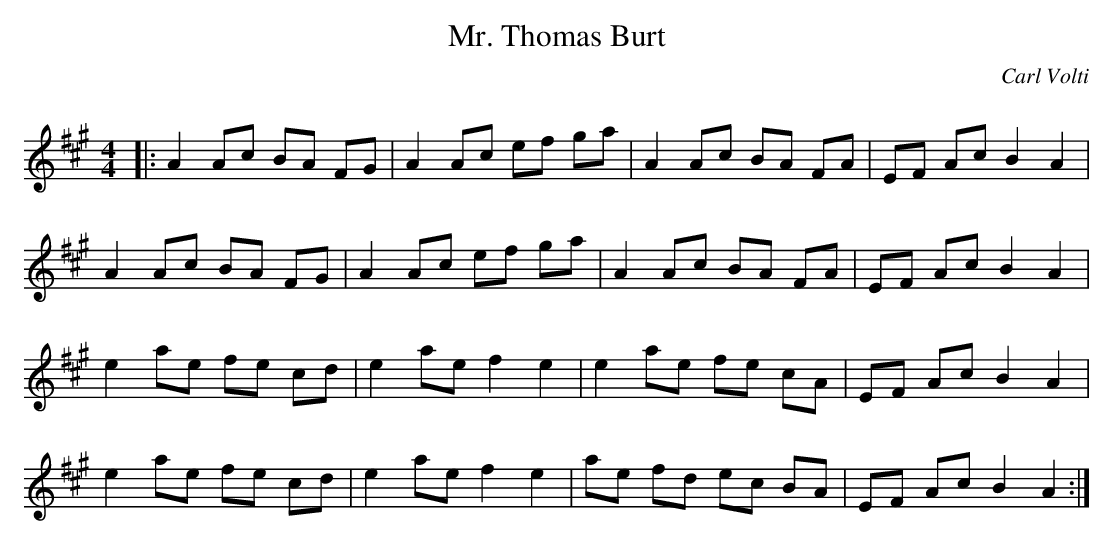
X:1
T: Mr. Thomas Burt
C:Carl Volti
Q: 232
K:A
M:4/4
L:1/8
|:A2 Ac BA FG|A2 Ac ef ga|A2 Ac BA FA|EF Ac B2 A2|
A2 Ac BA FG|A2 Ac ef ga|A2 Ac BA FA|EF Ac B2 A2|
e2 ae fe cd|e2 ae f2 e2|e2 ae fe cA|EF Ac B2 A2|
e2 ae fe cd|e2 ae f2 e2|ae fd ec BA|EF Ac B2 A2:|
